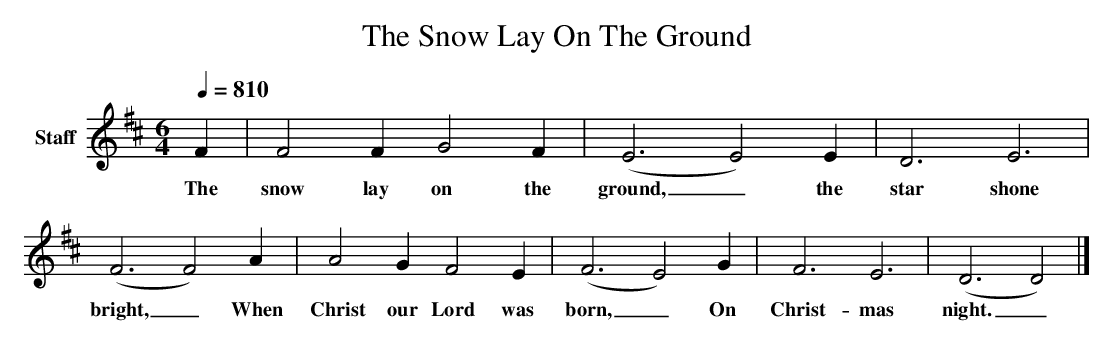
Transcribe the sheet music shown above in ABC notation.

X:1
T: The Snow Lay On The Ground
L: 1/4
M: 6/4
Q: 1/4=810
V: P1 name="Staff"
K: D
[V: P1]  F | F2 F G2 F | (E3 E2) E | D3 E3 | (F3 F2) A | A2 G F2 E | (F3 E2) G | F3 E3 | (D3 D2)|]
w: The snow lay on the ground,_ the star shone bright,_ When Christ our Lord was born,_ On Christ- mas night._
